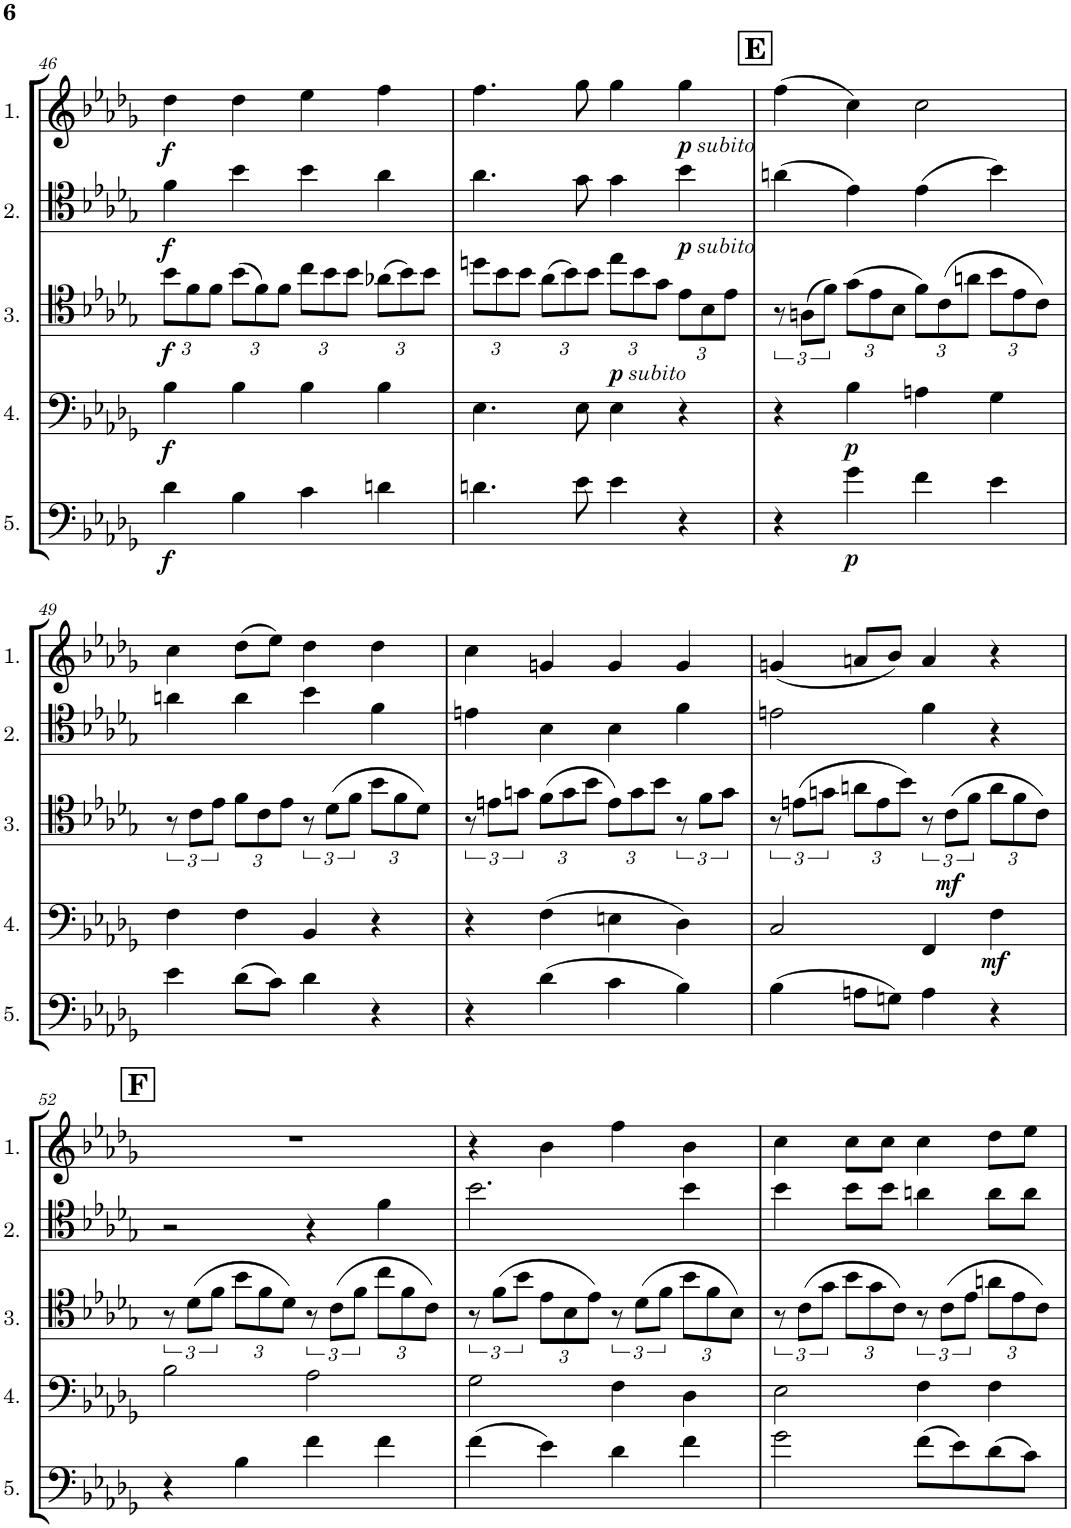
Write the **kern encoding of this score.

**kern	**dynam	**kern	**dynam	**kern	**dynam	**kern	**dynam	**kern	**dynam
*part5	*part5	*part4	*part4	*part3	*part3	*part2	*part2	*part1	*part1
*staff5	*staff5	*staff4	*staff4	*staff3	*staff3	*staff2	*staff2	*staff1	*staff1
*I"Cello 5	*	*I"Cello 4	*	*I"Cello 3	*	*I"Cello 2	*	*I"Cello 1	*
!!LO:PB:g=z
*clefF4	*	*clefF4	*	*clefC4	*	*clefC4	*	*clefG2	*
*k[b-e-a-d-g-]	*	*k[b-e-a-d-g-]	*	*k[b-e-a-d-g-]	*	*k[b-e-a-d-g-]	*	*k[b-e-a-d-g-]	*
*M4/4	*	*M4/4	*	*M4/4	*	*M4/4	*	*M4/4	*
*met(c)	*	*met(c)	*	*met(c)	*	*met(c)	*	*met(c)	*
*	*	*	*	*Xbrackettup	*	*	*	*	*
=46	=46	=46	=46	=46	=46	=46	=46	=46	=46
!	!LO:DY:b	!	!LO:DY:b	!	!LO:DY:b	!	!LO:DY:b	!	!LO:DY:b
4d-\	f	4B-\	f	12b-\L	f	4f\	f	4dd-\	f
.	.	.	.	12f\	.	.	.	.	.
.	.	.	.	12f\J	.	.	.	.	.
4B-\	.	4B-\	.	(12b-\L	.	4b-\	.	4dd-\	.
.	.	.	.	12f\)	.	.	.	.	.
.	.	.	.	12f\J	.	.	.	.	.
4c\	.	4B-\	.	12cc\L	.	4b-\	.	4ee-\	.
.	.	.	.	12b-\	.	.	.	.	.
.	.	.	.	12b-\J	.	.	.	.	.
4dn\	.	4B-\	.	(12a-X\L	.	4a-\	.	4ff\	.
.	.	.	.	12b-\)	.	.	.	.	.
.	.	.	.	12b-\J	.	.	.	.	.
=47	=47	=47	=47	=47	=47	=47	=47	=47	=47
4.dn\	.	4.E-\	.	12ddn\L	.	4.a-\	.	4.ff\	.
.	.	.	.	12b-\	.	.	.	.	.
.	.	.	.	12b-\J	.	.	.	.	.
.	.	.	.	(12a-\L	.	.	.	.	.
.	.	.	.	12b-\)	.	.	.	.	.
8e-\	.	8E-\	.	.	.	8g-\	.	8gg-\	.
.	.	.	.	12b-\J	.	.	.	.	.
!	!	!	!	!	!LO:DY:b	!	!	!	!
!	!	!	!	!	!LO:DY:n=1:b	!	!	!	!
4e-\	.	4E-\	.	12ee-\L	p other-dynamics	4g-\	.	4gg-\	.
.	.	.	.	12b-\	.	.	.	.	.
.	.	.	.	12g-\J	.	.	.	.	.
!	!	!	!	!	!	!	!LO:DY:b	!	!
!	!	!	!	!	!	!	!LO:DY:n=1:b	!	!LO:DY:b
!	!	!	!	!	!	!	!	!	!LO:DY:n=1:b
4r	.	4r	.	12e-\L	.	4b-\	p other-dynamics	4gg-\	p other-dynamics
.	.	.	.	12B-\	.	.	.	.	.
.	.	.	.	12e-\J	.	.	.	.	.
!!LO:REH:place=s1:a:B:cj:fs=14:t=E
=48	=48	=48	=48	=48	=48	=48	=48	=48	=48
*	*	*	*	*brackettup	*	*	*	*	*
4r	.	4r	.	12r	.	(4an\	.	(4ff\	.
.	.	.	.	(12An\L	.	.	.	.	.
.	.	.	.	12f\J)	.	.	.	.	.
*	*	*	*	*Xbrackettup	*	*	*	*	*
!	!LO:DY:b	!	!LO:DY:b	!	!	!	!	!	!
4g-\	p	4B-\	p	(12g-\L	.	4e-\)	.	4cc\)	.
.	.	.	.	12e-\	.	.	.	.	.
.	.	.	.	12B-\J	.	.	.	.	.
4f\	.	4An\	.	12f\L)	.	(4e-\	.	2cc\	.
.	.	.	.	(12c\	.	.	.	.	.
.	.	.	.	12an\J	.	.	.	.	.
4e-\	.	4G-\	.	12b-\L	.	4b-\)	.	.	.
.	.	.	.	12e-\	.	.	.	.	.
.	.	.	.	12c\J)	.	.	.	.	.
!!LO:LB:g=z
=49	=49	=49	=49	=49	=49	=49	=49	=49	=49
*	*	*	*	*brackettup	*	*	*	*	*
4e-\	.	4F\	.	12r	.	4an\	.	4cc\	.
.	.	.	.	12c\L	.	.	.	.	.
.	.	.	.	12e-\J	.	.	.	.	.
*	*	*	*	*Xbrackettup	*	*	*	*	*
(8d-\L	.	4F\	.	12f\L	.	4a\	.	(8dd-\L	.
.	.	.	.	12c\	.	.	.	.	.
8c\J)	.	.	.	.	.	.	.	8ee-\J)	.
.	.	.	.	12e-\J	.	.	.	.	.
*	*	*	*	*brackettup	*	*	*	*	*
4d-\	.	4BB-/	.	12r	.	4b-\	.	4dd-\	.
.	.	.	.	(12d-\L	.	.	.	.	.
.	.	.	.	12f\J	.	.	.	.	.
*	*	*	*	*Xbrackettup	*	*	*	*	*
4r	.	4r	.	12b-\L	.	4f\	.	4dd-\	.
.	.	.	.	12f\	.	.	.	.	.
.	.	.	.	12d-\J)	.	.	.	.	.
=50	=50	=50	=50	=50	=50	=50	=50	=50	=50
*	*	*	*	*brackettup	*	*	*	*	*
4r	.	4r	.	12r	.	4en\	.	4cc\	.
.	.	.	.	12en\L	.	.	.	.	.
.	.	.	.	12gn\J	.	.	.	.	.
*	*	*	*	*Xbrackettup	*	*	*	*	*
(4d-\	.	(4F\	.	(12f\L	.	4B-\	.	4gn/	.
.	.	.	.	12g\	.	.	.	.	.
.	.	.	.	12b-\J	.	.	.	.	.
4c\	.	4En\	.	12e\L)	.	4B-\	.	4g/	.
.	.	.	.	12g\	.	.	.	.	.
.	.	.	.	12b-\J	.	.	.	.	.
*	*	*	*	*brackettup	*	*	*	*	*
4B-\)	.	4D-\)	.	12r	.	4f\	.	4g/	.
.	.	.	.	12f\L	.	.	.	.	.
.	.	.	.	12g\J	.	.	.	.	.
=51	=51	=51	=51	=51	=51	=51	=51	=51	=51
(4B-\	.	2C/	.	12r	.	2en\	.	(4gn/	.
.	.	.	.	(12en\L	.	.	.	.	.
.	.	.	.	12gn\J	.	.	.	.	.
*	*	*	*	*Xbrackettup	*	*	*	*	*
8An\L	.	.	.	12an\L	.	.	.	8an/L	.
.	.	.	.	12e\	.	.	.	.	.
8Gn\J)	.	.	.	.	.	.	.	8b-/J)	.
.	.	.	.	12b-\J)	.	.	.	.	.
*	*	*	*	*brackettup	*	*	*	*	*
4A\	.	4FF/	.	12r	.	4f\	.	4a/	.
!	!	!	!	!	!LO:DY:b	!	!	!	!
.	.	.	.	(12c\L	mf	.	.	.	.
.	.	.	.	12f\J	.	.	.	.	.
*	*	*	*	*Xbrackettup	*	*	*	*	*
!	!	!	!LO:DY:b	!	!	!	!	!	!
4r	.	4F\	mf	12a\L	.	4r	.	4r	.
.	.	.	.	12f\	.	.	.	.	.
.	.	.	.	12c\J)	.	.	.	.	.
!!LO:LB:g=z
!!LO:REH:place=s1:a:B:cj:fs=14:t=F
=52	=52	=52	=52	=52	=52	=52	=52	=52	=52
*	*	*	*	*brackettup	*	*	*	*	*
4r	.	2B-\	.	12r	.	2r	.	1r	.
.	.	.	.	(12d-\L	.	.	.	.	.
.	.	.	.	12f\J	.	.	.	.	.
*	*	*	*	*Xbrackettup	*	*	*	*	*
4B-\	.	.	.	12b-\L	.	.	.	.	.
.	.	.	.	12f\	.	.	.	.	.
.	.	.	.	12d-\J)	.	.	.	.	.
*	*	*	*	*brackettup	*	*	*	*	*
4f\	.	2A-\	.	12r	.	4r	.	.	.
.	.	.	.	(12c\L	.	.	.	.	.
.	.	.	.	12f\J	.	.	.	.	.
*	*	*	*	*Xbrackettup	*	*	*	*	*
4f\	.	.	.	12cc\L	.	4f\	.	.	.
.	.	.	.	12f\	.	.	.	.	.
.	.	.	.	12c\J)	.	.	.	.	.
=53	=53	=53	=53	=53	=53	=53	=53	=53	=53
*	*	*	*	*brackettup	*	*	*	*	*
(4f\	.	2G-\	.	12r	.	2.b-\	.	4r	.
.	.	.	.	(12f\L	.	.	.	.	.
.	.	.	.	12b-\J	.	.	.	.	.
*	*	*	*	*Xbrackettup	*	*	*	*	*
4e-\)	.	.	.	12e-\L	.	.	.	4b-\	.
.	.	.	.	12B-\	.	.	.	.	.
.	.	.	.	12e-\J)	.	.	.	.	.
*	*	*	*	*brackettup	*	*	*	*	*
4d-\	.	4F\	.	12r	.	.	.	4ff\	.
.	.	.	.	(12d-\L	.	.	.	.	.
.	.	.	.	12f\J	.	.	.	.	.
*	*	*	*	*Xbrackettup	*	*	*	*	*
4f\	.	4D-\	.	12b-\L	.	4b-\	.	4b-\	.
.	.	.	.	12f\	.	.	.	.	.
.	.	.	.	12B-\J)	.	.	.	.	.
=54	=54	=54	=54	=54	=54	=54	=54	=54	=54
*	*	*	*	*brackettup	*	*	*	*	*
2g-\	.	2E-\	.	12r	.	4b-\	.	4cc\	.
.	.	.	.	(12c\L	.	.	.	.	.
.	.	.	.	12g-\J	.	.	.	.	.
*	*	*	*	*Xbrackettup	*	*	*	*	*
.	.	.	.	12b-\L	.	8b-\L	.	8cc\L	.
.	.	.	.	12g-\	.	.	.	.	.
.	.	.	.	.	.	8b-\J	.	8cc\J	.
.	.	.	.	12c\J)	.	.	.	.	.
*	*	*	*	*brackettup	*	*	*	*	*
(8f\L	.	4F\	.	12r	.	4an\	.	4cc\	.
.	.	.	.	(12c\L	.	.	.	.	.
8e-\)	.	.	.	.	.	.	.	.	.
.	.	.	.	12e-\J	.	.	.	.	.
*	*	*	*	*Xbrackettup	*	*	*	*	*
(8d-\	.	4F\	.	12an\L	.	8a\L	.	8dd-\L	.
.	.	.	.	12e-\	.	.	.	.	.
8c\J)	.	.	.	.	.	8a\J	.	8ee-\J	.
.	.	.	.	12c\J)	.	.	.	.	.
=	=	=	=	=	=	=	=	=	=
*-	*-	*-	*-	*-	*-	*-	*-	*-	*-
